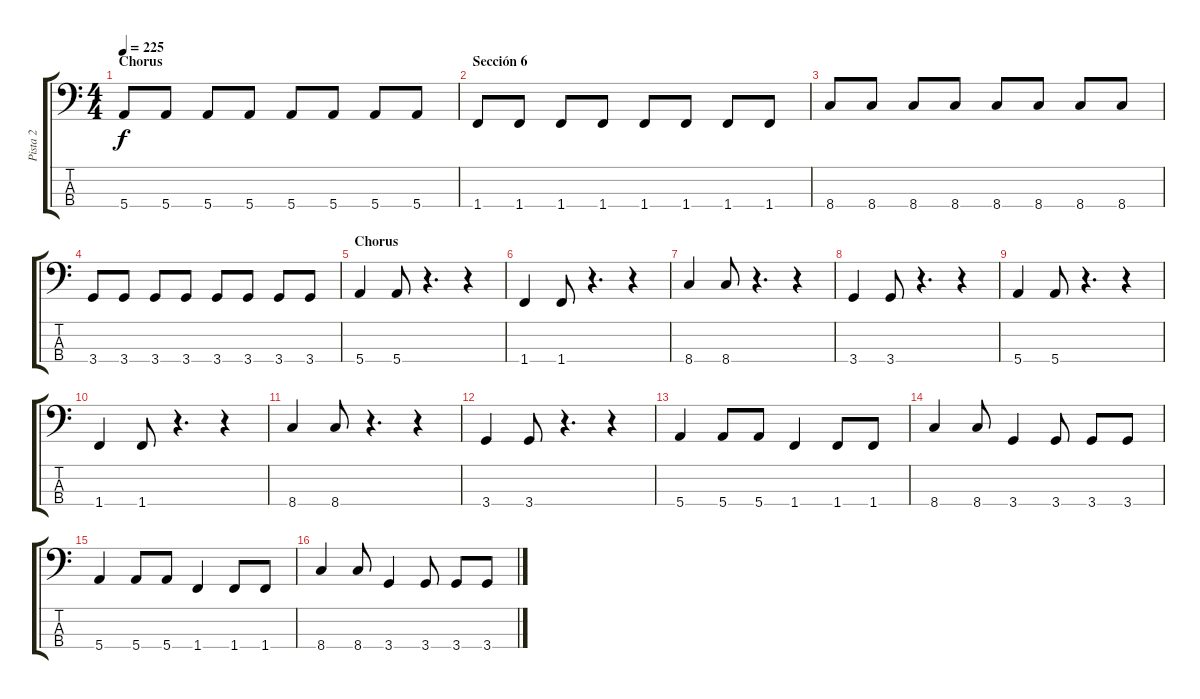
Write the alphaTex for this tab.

\track ("Pista 2" "Pista 2") {instrument electricbasspick}
\staff {score tabs}
\tuning (G2 D2 A1 E1) {hide}
\ts (4 4)
\section ("" "Chorus")
\tempo 225
\clef f4
\ks c
5.4.8{dy f} 5.4.8 5.4.8 5.4.8 5.4.8 5.4.8 5.4.8 5.4.8 |
\section ("" "Sección 6")
1.4.8 1.4.8 1.4.8 1.4.8 1.4.8 1.4.8 1.4.8 1.4.8 |
8.4.8 8.4.8 8.4.8 8.4.8 8.4.8 8.4.8 8.4.8 8.4.8 |
3.4.8 3.4.8 3.4.8 3.4.8 3.4.8 3.4.8 3.4.8 3.4.8 |
\section ("" "Chorus")
5.4.4 5.4.8 r.4{d} r.4 |
1.4.4 1.4.8 r.4{d} r.4 |
8.4.4 8.4.8 r.4{d} r.4 |
3.4.4 3.4.8 r.4{d} r.4 |
5.4.4 5.4.8 r.4{d} r.4 |
1.4.4 1.4.8 r.4{d} r.4 |
8.4.4 8.4.8 r.4{d} r.4 |
3.4.4 3.4.8 r.4{d} r.4 |
5.4.4 5.4.8 5.4.8 1.4.4 1.4.8 1.4.8 |
8.4.4 8.4.8 3.4.4 3.4.8 3.4.8 3.4.8 |
5.4.4 5.4.8 5.4.8 1.4.4 1.4.8 1.4.8 |
8.4.4 8.4.8 3.4.4 3.4.8 3.4.8 3.4.8
